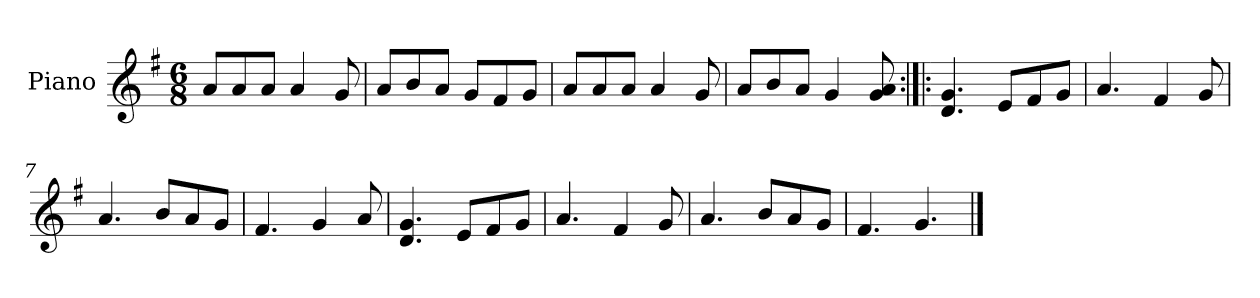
**kern
*part1
*staff1
*I"Piano
*I'Pno.
*clefG2
*k[f#]
*M6/8
=1
8a/L
8a/
8a/J
4a/
8g/
=2
8a/L
8b/
8a/J
8g/L
8f#/
8g/J
=3
8a/L
8a/
8a/J
4a/
8g/
=4
8a/L
8b/
8a/J
4g/
8g/ 8a/
=5:|!|:
4.d/ 4.g/
8e/L
8f#/
8g/J
=6
4.a/
4f#/
8g/
=7
4.a/
8b/L
8a/
8g/J
!!LO:LB:g=z
=8
4.f#/
4g/
8a/
=9
4.d/ 4.g/
8e/L
8f#/
8g/J
=10
4.a/
4f#/
8g/
=11
4.a/
8b/L
8a/
8g/J
=12
4.f#/
4.g/
==
*-
